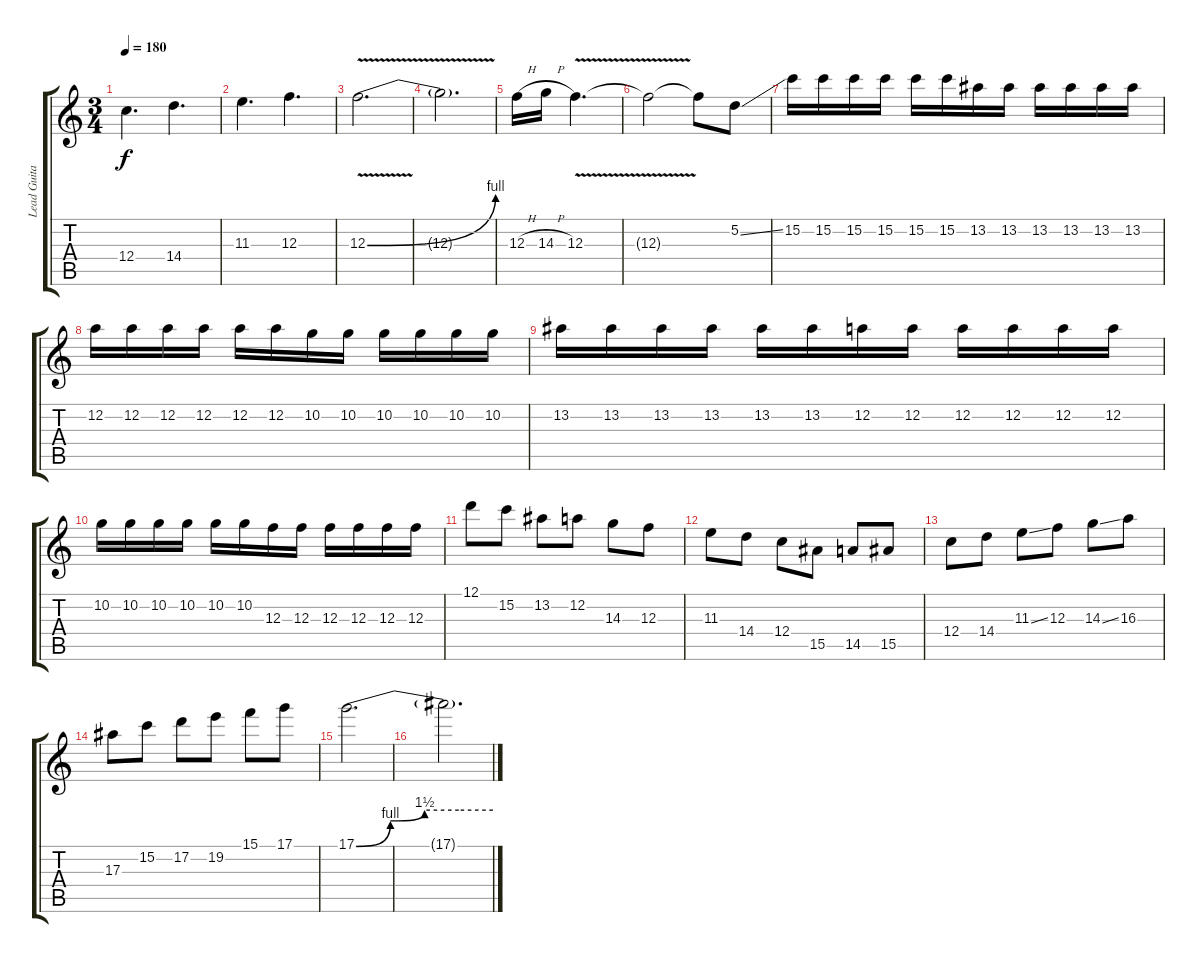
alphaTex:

\track ("Lead Guitar" "Lead Guita") {instrument distortionguitar}
\staff {score tabs}
\tuning (D4 A3 F3 C3 G2 D2) {hide}
\ts (3 4)
\tempo 180
\clef g2
\ks c
12.4.4{d dy f} 14.4.4{d} |
11.3.4{d} 12.3.4{d} |
12.3{be (bend 0 0 60 4) v}.2{d} |
12.3{t}.2{d} |
12.3{h}.16 14.3{h}.16 12.3{v}.4{d} |
12.3{t}.2 12.3{t}.8 5.2{ss}.8 |
15.2.16 15.2.16 15.2.16 15.2.16 15.2.16 15.2.16 13.2.16 13.2.16 13.2.16 13.2.16 13.2.16 13.2.16 |
12.2.16 12.2.16 12.2.16 12.2.16 12.2.16 12.2.16 10.2.16 10.2.16 10.2.16 10.2.16 10.2.16 10.2.16 |
13.2.16 13.2.16 13.2.16 13.2.16 13.2.16 13.2.16 12.2.16 12.2.16 12.2.16 12.2.16 12.2.16 12.2.16 |
10.2.16 10.2.16 10.2.16 10.2.16 10.2.16 10.2.16 12.3.16 12.3.16 12.3.16 12.3.16 12.3.16 12.3.16 |
12.1.8 15.2.8 13.2.8 12.2.8 14.3.8 12.3.8 |
11.3.8 14.4.8 12.4.8 15.5.8 14.5.8 15.5.8 |
12.4.8 14.4.8 11.3{ss}.8 12.3.8 14.3{ss}.8 16.3.8 |
17.3.8 15.2.8 17.2.8 19.2.8 15.1.8 17.1.8 |
17.1{be (custom 0 0 15 4 30 6 45 6 60 6)}.2{d} |
17.1{t}.2{d}
